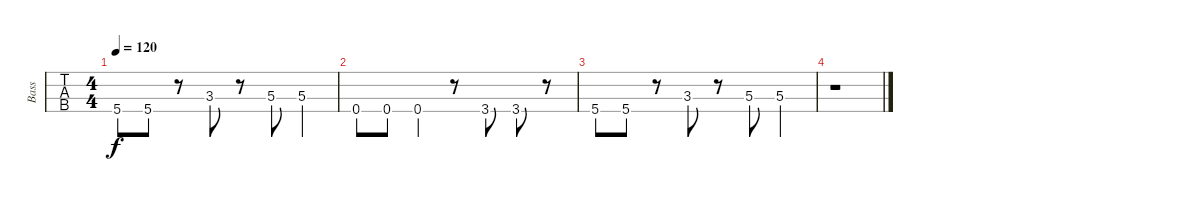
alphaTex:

\track ("Bass" "Bass") {instrument electricbassfinger}
\staff {tabs}
\tuning (G2 D2 A1 E1) {hide}
\ts (4 4)
\tempo 120
\clef f4
\ks c
5.4.8{dy f} 5.4.8 r.8 3.3.8 r.8 5.3.8 5.3.4 |
0.4.8 0.4.8 0.4.4 r.8 3.4.8 3.4.8 r.8 |
5.4.8 5.4.8 r.8 3.3.8 r.8 5.3.8 5.3.4 |
r.1
